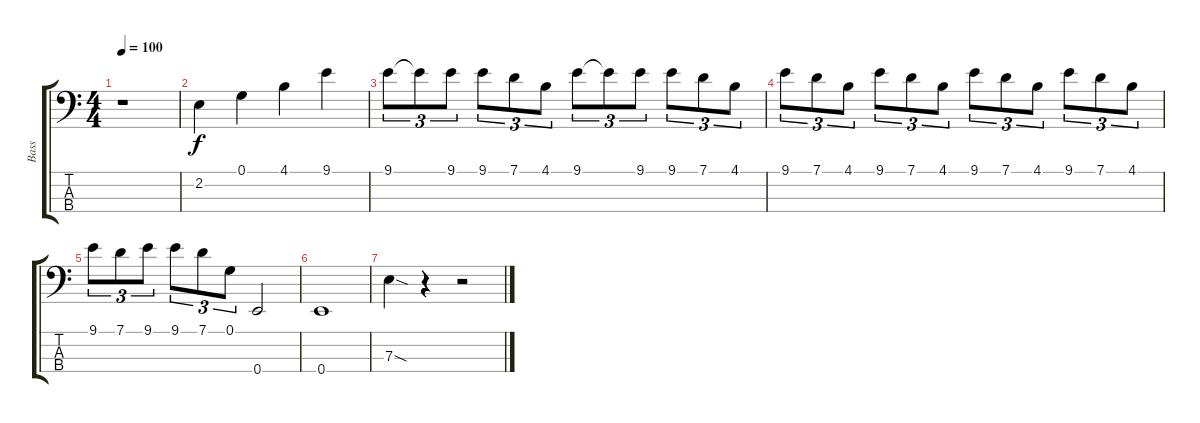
\track ("Bass" "Bass") {instrument electricbassfinger}
\staff {score tabs}
\tuning (G2 D2 A1 E1) {hide}
\ts (4 4)
\tempo 100
\clef f4
\ks c
r.1{dy f} |
2.2.4 0.1.4 4.1.4 9.1.4 |
9.1.8{tu (3 2)} 9.1{t}.8{tu (3 2)} 9.1.8{tu (3 2)} 9.1.8{tu (3 2)} 7.1.8{tu (3 2)} 4.1.8{tu (3 2)} 9.1.8{tu (3 2)} 9.1{t}.8{tu (3 2)} 9.1.8{tu (3 2)} 9.1.8{tu (3 2)} 7.1.8{tu (3 2)} 4.1.8{tu (3 2)} |
9.1.8{tu (3 2)} 7.1.8{tu (3 2)} 4.1.8{tu (3 2)} 9.1.8{tu (3 2)} 7.1.8{tu (3 2)} 4.1.8{tu (3 2)} 9.1.8{tu (3 2)} 7.1.8{tu (3 2)} 4.1.8{tu (3 2)} 9.1.8{tu (3 2)} 7.1.8{tu (3 2)} 4.1.8{tu (3 2)} |
9.1.8{tu (3 2)} 7.1.8{tu (3 2)} 9.1.8{tu (3 2)} 9.1.8{tu (3 2)} 7.1.8{tu (3 2)} 0.1.8{tu (3 2)} 0.4.2 |
0.4.1 |
7.3{sod}.4 r.4 r.2
